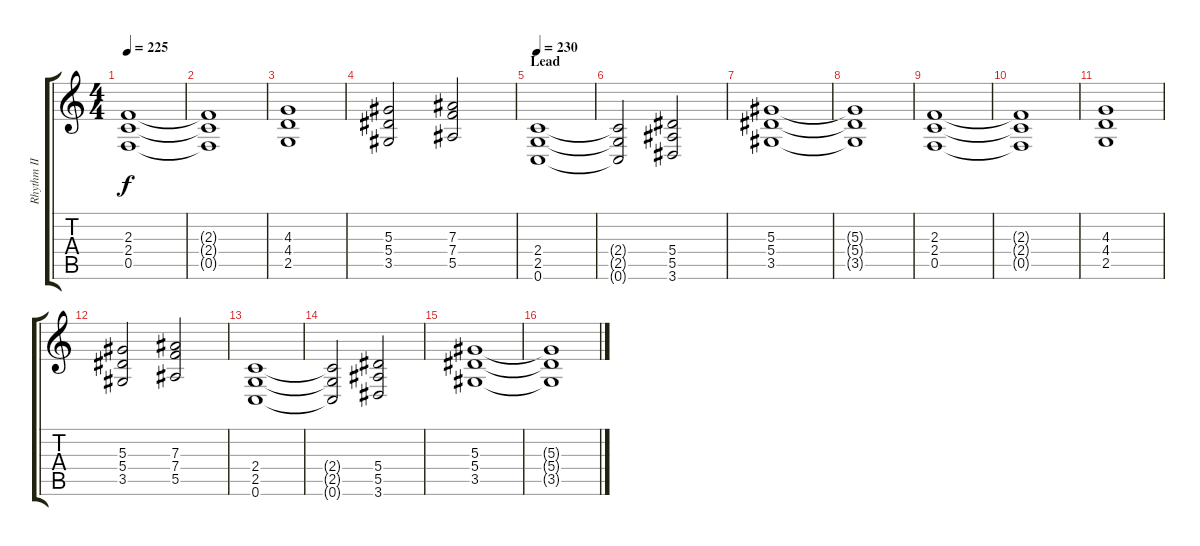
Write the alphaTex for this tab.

\track ("Rhythm II" "Rhythm II") {instrument distortionguitar}
\staff {score tabs}
\tuning (C4 G3 Eb3 Bb2 F2 C2) {hide}
\ts (4 4)
\tempo 225
\clef g2
\ks c
(2.3 2.4 0.5).1{dy f} |
(2.3{t} 2.4{t} 0.5{t}).1 |
(4.3 4.4 2.5).1 |
(5.3 5.4 3.5).2 (7.3 7.4 5.5).2 |
\section ("" "Lead")
\tempo 230
(2.4 2.5 0.6).1 |
(2.4{t} 2.5{t} 0.6{t}).2 (5.4 5.5 3.6).2 |
(5.3 5.4 3.5).1 |
(5.3{t} 5.4{t} 3.5{t}).1 |
(2.3 2.4 0.5).1 |
(2.3{t} 2.4{t} 0.5{t}).1 |
(4.3 4.4 2.5).1 |
(5.3 5.4 3.5).2 (7.3 7.4 5.5).2 |
(2.4 2.5 0.6).1 |
(2.4{t} 2.5{t} 0.6{t}).2 (5.4 5.5 3.6).2 |
(5.3 5.4 3.5).1 |
(5.3{t} 5.4{t} 3.5{t}).1
